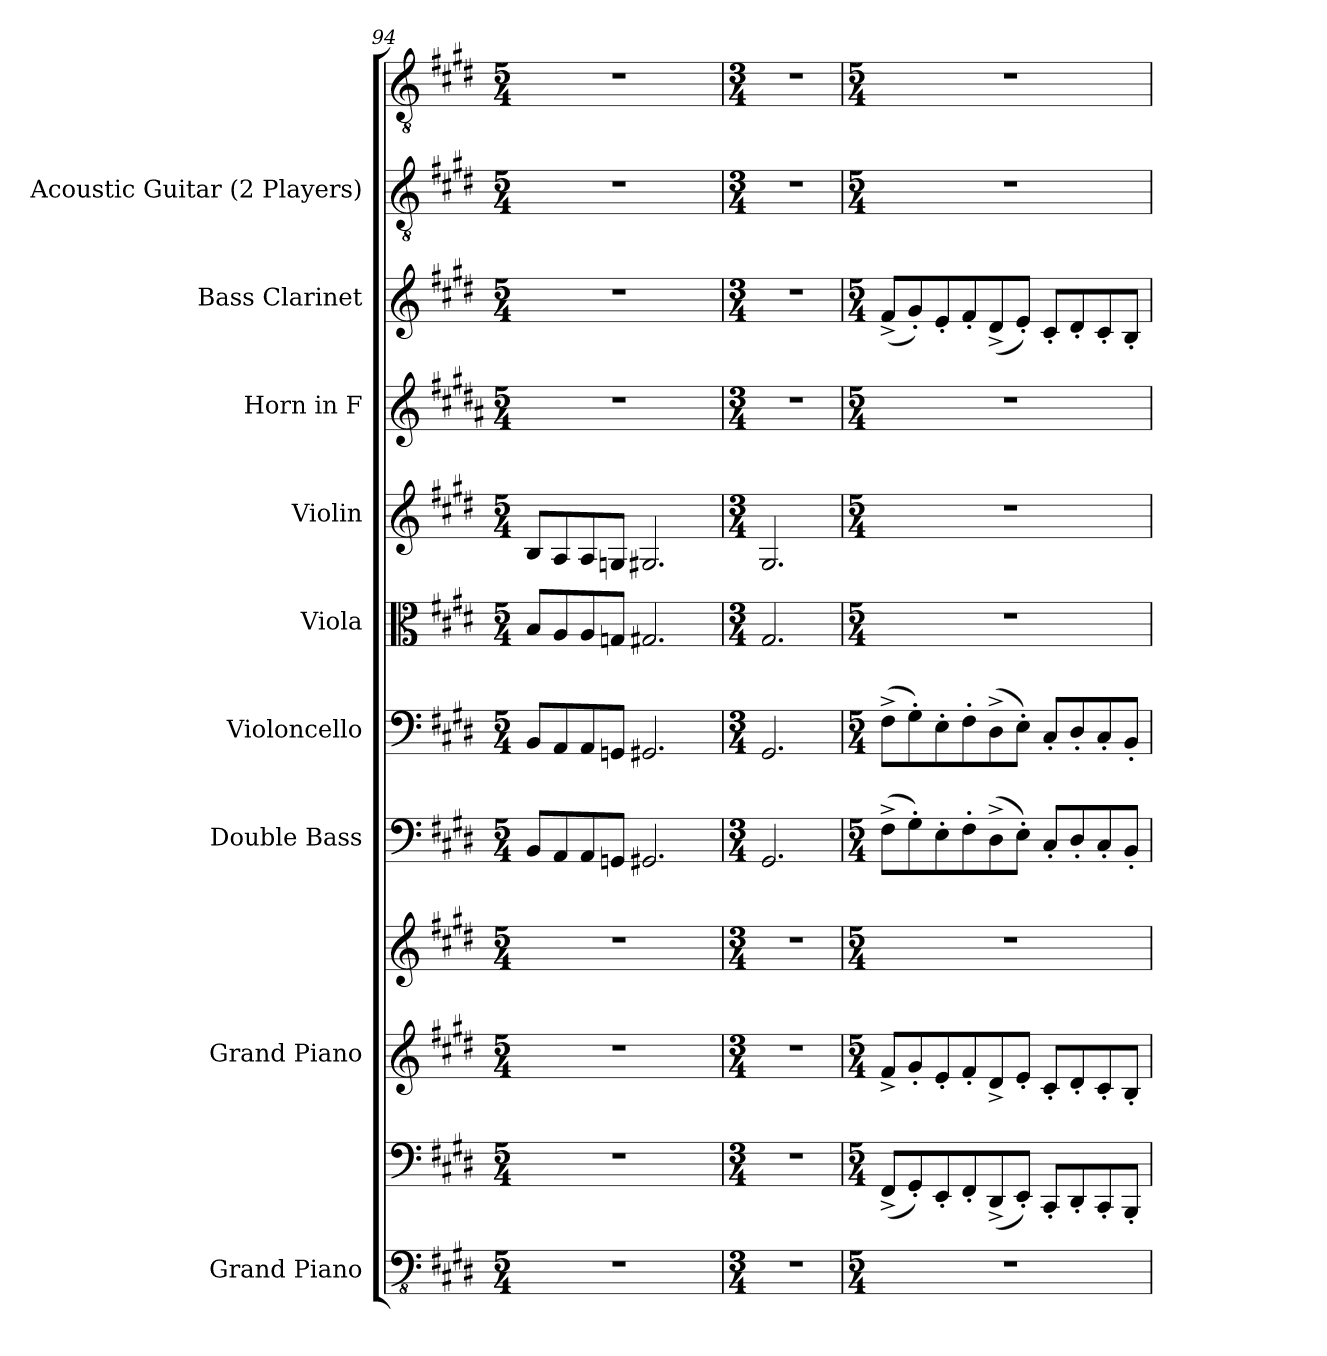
**kern	**kern	**kern	**kern	**kern	**kern	**kern	**kern	**kern	**kern	**kern	**kern
*part9	*part9	*part8	*part8	*part7	*part6	*part5	*part4	*part3	*part2	*part1	*part1
*staff12	*staff11	*staff10	*staff9	*staff8	*staff7	*staff6	*staff5	*staff4	*staff3	*staff2	*staff1
*I"Grand Piano	*	*I"Grand Piano	*	*I"Double Bass	*I"Violoncello	*I"Viola	*I"Violin	*I"Horn in F	*I"Bass Clarinet	*I"Acoustic Guitar (2 Players)	*
*I'Pno.	*	*I'Pno.	*	*I'Db.	*I'Vc.	*I'Vla.	*I'Vln.	*	*I'B. Cl.	*I'Guit.	*
*clefFv4	*clefF4	*clefG2	*clefG2	*clefF4	*clefF4	*clefC3	*clefG2	*clefG2	*clefG2	*clefGv2	*clefGv2
*	*	*	*	*ITrd7c12	*	*	*	*ITrd4c7	*ITrd8c14	*	*
*k[f#c#g#d#]	*k[f#c#g#d#]	*k[f#c#g#d#]	*k[f#c#g#d#]	*k[f#c#g#d#]	*k[f#c#g#d#]	*k[f#c#g#d#]	*k[f#c#g#d#]	*k[f#c#g#d#]	*k[f#c#g#d#]	*k[f#c#g#d#]	*k[f#c#g#d#]
*M5/4	*M5/4	*M5/4	*M5/4	*M5/4	*M5/4	*M5/4	*M5/4	*M5/4	*M5/4	*M5/4	*M5/4
=94	=94	=94	=94	=94	=94	=94	=94	=94	=94	=94	=94
4%5r	4%5r	4%5r	4%5r	8BBB/L	8BB/L	8B/L	8B/L	4%5r	4%5r	4%5r	4%5r
.	.	.	.	8AAA/	8AA/	8A/	8A/	.	.	.	.
.	.	.	.	8AAA/	8AA/	8A/	8A/	.	.	.	.
.	.	.	.	8GGGn/J	8GGn/J	8Gn/J	8Gn/J	.	.	.	.
.	.	.	.	2.GGG#X/	2.GG#X/	2.G#X/	2.G#X/	.	.	.	.
=95	=95	=95	=95	=95	=95	=95	=95	=95	=95	=95	=95
*M3/4	*M3/4	*M3/4	*M3/4	*M3/4	*M3/4	*M3/4	*M3/4	*M3/4	*M3/4	*M3/4	*M3/4
2.r	2.r	2.r	2.r	2.GGG#/	2.GG#/	2.G#/	2.G#/	2.r	2.r	2.r	2.r
=96	=96	=96	=96	=96	=96	=96	=96	=96	=96	=96	=96
*M5/4	*M5/4	*M5/4	*M5/4	*M5/4	*M5/4	*M5/4	*M5/4	*M5/4	*M5/4	*M5/4	*M5/4
4%5r	(8FF#^/L	8f#^/L	4%5r	(8FF#^\L	(8F#^\L	4%5r	4%5r	4%5r	(8F#^/L	4%5r	4%5r
.	8GG#'/)	8g#'/	.	8GG#'\)	8G#'\)	.	.	.	8G#'/)	.	.
.	8EE'/	8e'/	.	8EE'\	8E'\	.	.	.	8E'/	.	.
.	8FF#'/	8f#'/	.	8FF#'\	8F#'\	.	.	.	8F#'/	.	.
.	(8DD#^/	8d#^/	.	(8DD#^\	(8D#^\	.	.	.	(8D#^/	.	.
.	8EE'/J)	8e'/J	.	8EE'\J)	8E'\J)	.	.	.	8E'/J)	.	.
.	8CC#'/L	8c#'/L	.	8CC#'/L	8C#'/L	.	.	.	8C#'/L	.	.
.	8DD#'/	8d#'/	.	8DD#'/	8D#'/	.	.	.	8D#'/	.	.
.	8CC#'/	8c#'/	.	8CC#'/	8C#'/	.	.	.	8C#'/	.	.
.	8BBB'/J	8B'/J	.	8BBB'/J	8BB'/J	.	.	.	8BB'/J	.	.
=	=	=	=	=	=	=	=	=	=	=	=
*-	*-	*-	*-	*-	*-	*-	*-	*-	*-	*-	*-
